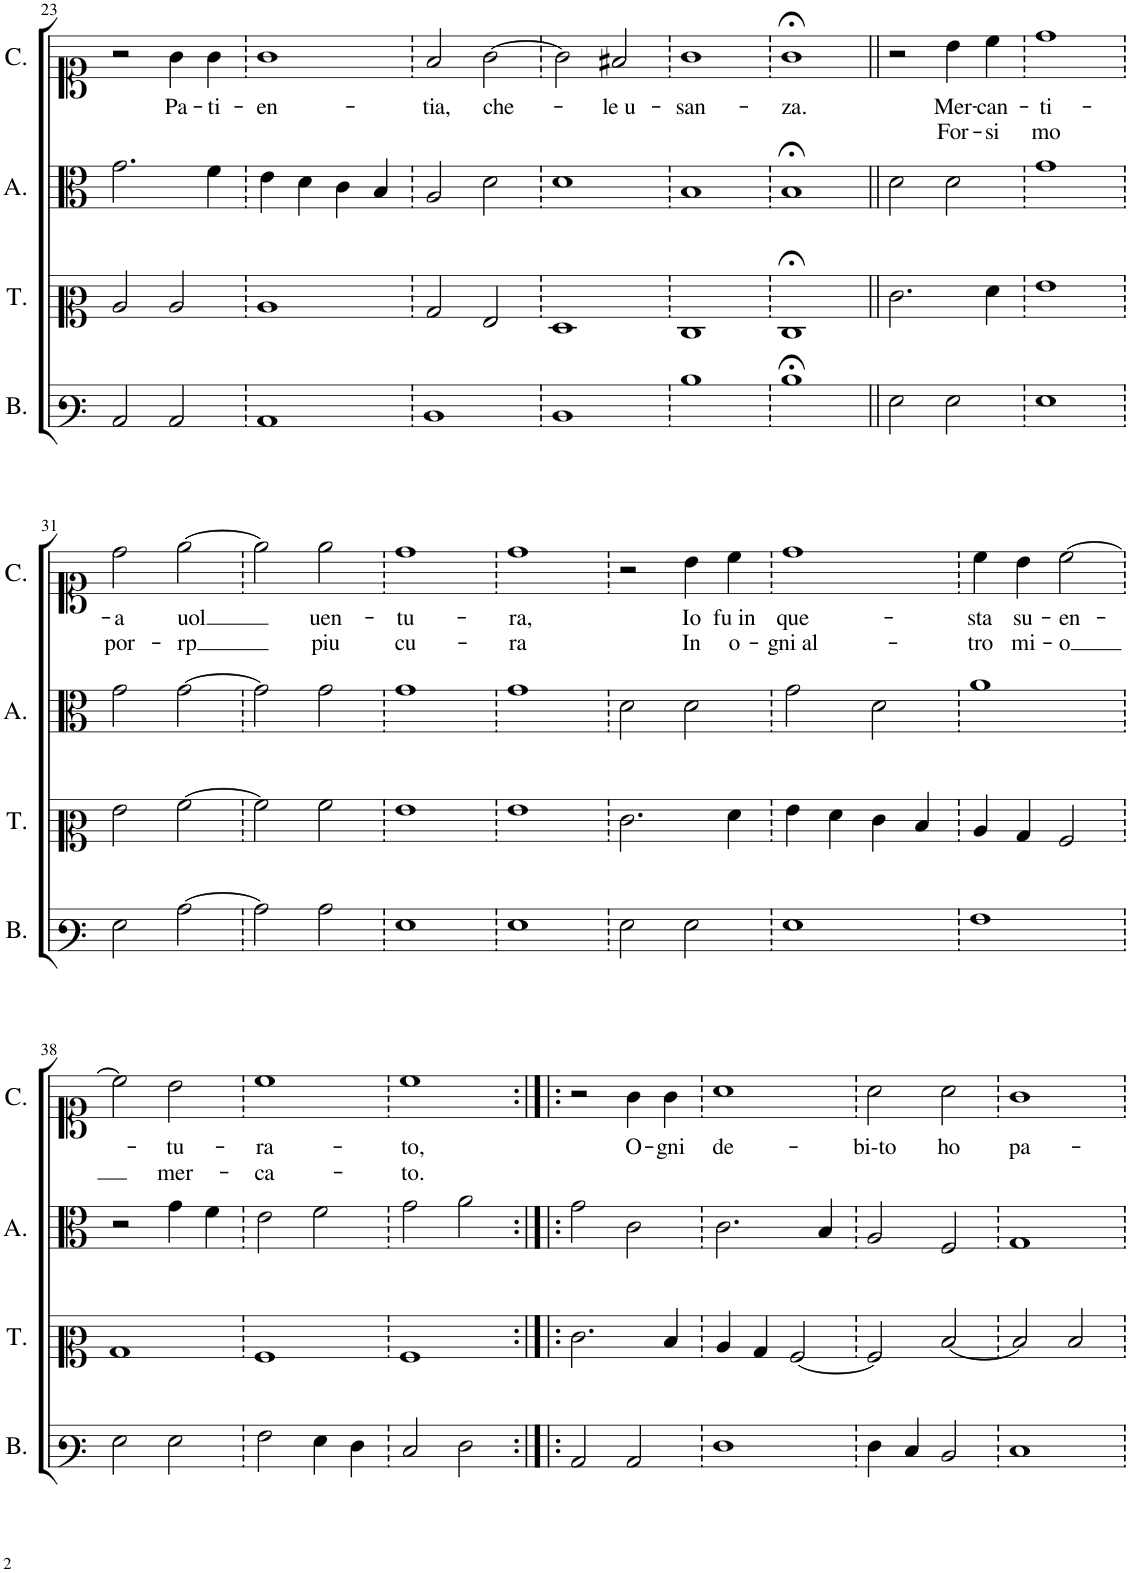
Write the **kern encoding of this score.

**kern	**kern	**kern	**kern	**text	**text
*part4	*part3	*part2	*part1	*part1	*part1
*staff4	*staff3	*staff2	*staff1	*staff1	*staff1
*I"Bassus	*I"Tenor	*I"Altus	*I"Cantus	*	*
*I'B.	*I'T.	*I'A.	*I'C.	*	*
!!LO:PB:g=z
*clefF3	*clefC2	*clefC3	*clefC1	*	*
*k[]	*k[]	*k[]	*k[]	*	*
*M4/4	*M4/4	*M4/4	*M4/4	*	*
*met(c)	*met(c)	*met(c)	*met(c)	*	*
=23	=23	=23	=23	=23	=23
2C/	2c/	2.g\	2r	.	.
!	!	!	!	!LO:LY:b	!
2C/	2c/	.	4g\	Pa-	.
!	!	!	!	!LO:LY:b	!
.	.	4f\	4g\	-ti-	.
=24	=24	=24	=24	=24	=24
!	!	!	!	!LO:LY:b	!
1C	1c	4e\	1g	-en-	.
.	.	4d\	.	.	.
.	.	4c\	.	.	.
.	.	4B/	.	.	.
=25	=25	=25	=25	=25	=25
!	!	!	!	!LO:LY:b	!
1D	2B/	2A/	2f/	-tia,	.
!	!	!	!	!LO:LY:b	!
.	2G/	2d\	[2g\	che-	.
=26	=26	=26	=26	=26	=26
1D	1F	1d	2g\]	.	.
!	!	!	!	!LO:LY:b	!
.	.	.	2f#X/	-le u-	.
=27	=27	=27	=27	=27	=27
!	!	!	!	!LO:LY:b	!
1d	1E	1B	1g	-san-	.
=28	=28	=28	=28	=28	=28
!	!	!	!	!LO:LY:b	!
1d;<	1E;<	1B;<	1g;<	-za.	.
=29||	=29||	=29||	=29||	=29||	=29||
2G\	2.e\	2d\	2r	.	.
!	!	!	!	!LO:LY:b	!LO:LY:b
2G\	.	2d\	4b\	Mer-	For-
!	!	!	!	!LO:LY:b	!LO:LY:b
.	4f\	.	4cc\	-can-	-si
=30	=30	=30	=30	=30	=30
!	!	!	!	!LO:LY:b	!LO:LY:b
1G	1g	1g	1dd	-ti-	mo
!!LO:LB:g=z
=31	=31	=31	=31	=31	=31
!	!	!	!	!LO:LY:b	!LO:LY:b
2G\	2g\	2g\	2dd\	-a	por-
!	!	!	!	!LO:LY:b	!LO:LY:b
[2c\	[2a\	[2g\	[2ee\	-uol	-rp
=32	=32	=32	=32	=32	=32
2c\]	2a\]	2g\]	2ee\]	.	.
!	!	!	!	!LO:LY:b	!LO:LY:b
2c\	2a\	2g\	2ee\	uen-	piu
=33	=33	=33	=33	=33	=33
!	!	!	!	!LO:LY:b	!LO:LY:b
1G	1g	1g	1dd	-tu-	cu-
=34	=34	=34	=34	=34	=34
!	!	!	!	!LO:LY:b	!LO:LY:b
1G	1g	1g	1dd	-ra,	-ra
=35	=35	=35	=35	=35	=35
2G\	2.e\	2d\	2r	.	.
!	!	!	!	!LO:LY:b	!LO:LY:b
2G\	.	2d\	4b\	Io	In
!	!	!	!	!LO:LY:b	!LO:LY:b
.	4f\	.	4cc\	fu in	o-
=36	=36	=36	=36	=36	=36
!	!	!	!	!LO:LY:b	!LO:LY:b
1G	4g\	2g\	1dd	que-	-gni al-
.	4f\	.	.	.	.
.	4e\	2d\	.	.	.
.	4d/	.	.	.	.
=37	=37	=37	=37	=37	=37
!	!	!	!	!LO:LY:b	!LO:LY:b
1A	4c/	1a	4cc\	-sta	-tro
!	!	!	!	!LO:LY:b	!LO:LY:b
.	4B/	.	4b\	su-	mi-
!	!	!	!	!LO:LY:b	!LO:LY:b
.	2A/	.	[2cc\	-en-	-o
!!LO:LB:g=z
=38	=38	=38	=38	=38	=38
2G\	1B	2r	2cc\]	.	.
!	!	!	!	!LO:LY:b	!LO:LY:b
2G\	.	4g\	2b\	-tu-	mer-
.	.	4f\	.	.	.
=39	=39	=39	=39	=39	=39
!	!	!	!	!LO:LY:b	!LO:LY:b
2A\	1A	2e\	1cc	-ra-	-ca-
4G\	.	2f\	.	.	.
4F\	.	.	.	.	.
=40	=40	=40	=40	=40	=40
!	!	!	!	!LO:LY:b	!LO:LY:b
2E/	1A	2g\	1cc	-to,	-to.
2F\	.	2a\	.	.	.
=41:|!|:	=41:|!|:	=41:|!|:	=41:|!|:	=41:|!|:	=41:|!|:
2C/	2.e\	2g\	2r	.	.
!	!	!	!	!LO:LY:b	!
2C/	.	2c\	4g\	O-	.
!	!	!	!	!LO:LY:b	!
.	4d/	.	4g\	-gni	.
=42	=42	=42	=42	=42	=42
!	!	!	!	!LO:LY:b	!
1F	4c/	2.c\	1a	de-	.
.	4B/	.	.	.	.
.	[2A/	.	.	.	.
.	.	4B/	.	.	.
=43	=43	=43	=43	=43	=43
!	!	!	!	!LO:LY:b	!
4F\	2A/]	2A/	2a\	-bi-to	.
4E/	.	.	.	.	.
!	!	!	!	!LO:LY:b	!
2D/	[2d/	2F/	2a\	ho	.
=44	=44	=44	=44	=44	=44
!	!	!	!	!LO:LY:b	!
1E	2d/]	1G	1g	pa-	.
.	2d/	.	.	.	.
=	=	=	=	=	=
*-	*-	*-	*-	*-	*-
